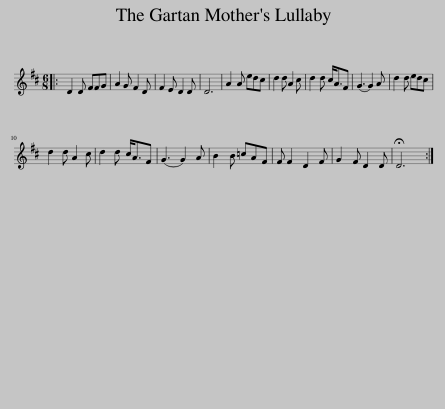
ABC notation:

X:1
L:1/8
M:6/8
I:linebreak $
K:D
V:1 treble
V:1
|: D2 D FFG | A2 G F2 D | F2 E D2 D | D6 | A2 A edc | %5
 d2 d A2 c | d2 d c<AF | (G3 G2) A | d2 d edc |$ d2 d A2 c | %10
 d2 d c<AF | (G3 G2) A | B2 B =cAF | F F2 D2 F | G2 F D2 D | %15
 !fermata!D6 :| %16
